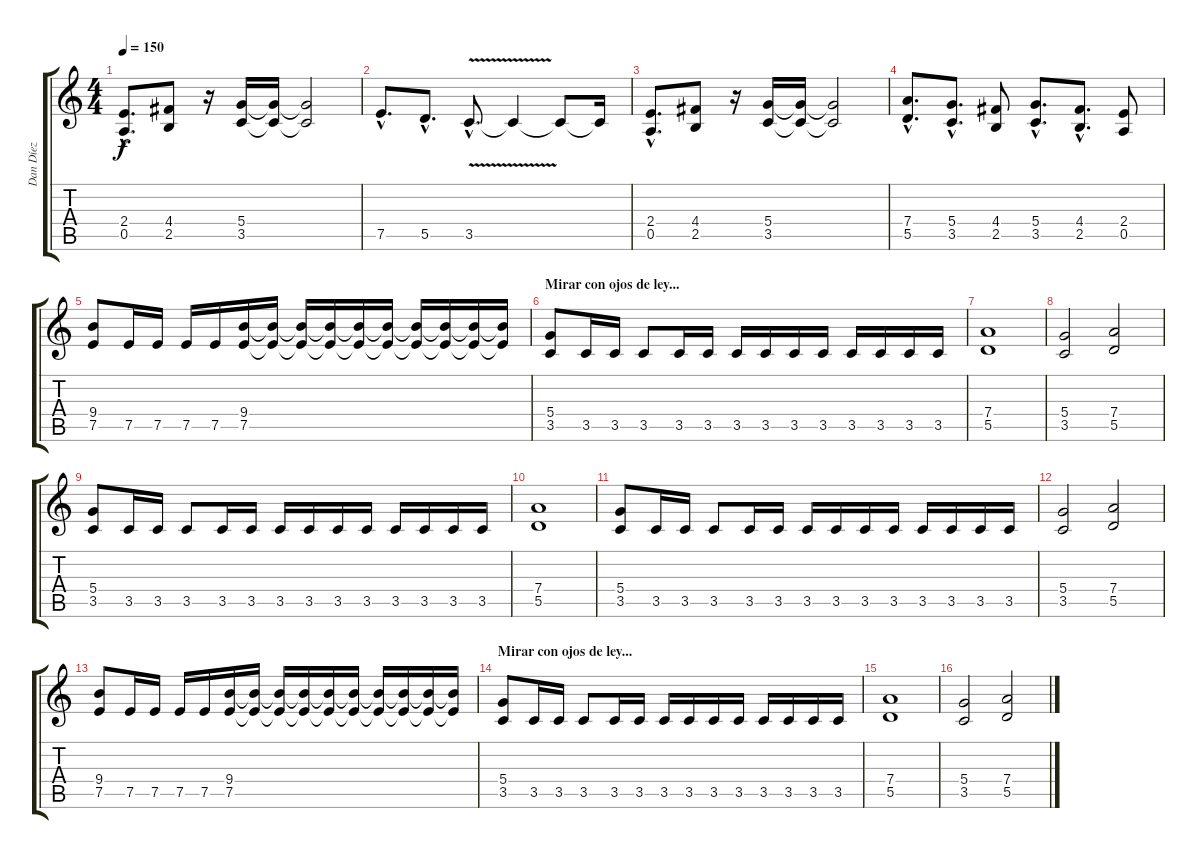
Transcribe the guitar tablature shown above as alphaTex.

\track ("Dan Díez" "Dan Díez") {instrument distortionguitar}
\staff {score tabs}
\tuning (E4 B3 G3 D3 A2 E2) {hide}
\ts (4 4)
\tempo 150
\clef g2
\ks c
(2.4{hac} 0.5{hac}).8{d dy f} (4.4 2.5).8 r.16 (5.4 3.5).16 (5.4{t} 3.5{t}).16 (5.4{t} 3.5{t}).2 |
7.5{hac}.8{d} 5.5{hac}.8{d} 3.5{v hac}.8{d} 3.5{t}.4 3.5{t}.8 3.5{t}.16 |
(2.4{hac} 0.5{hac}).8{d} (4.4 2.5).8 r.16 (5.4 3.5).16 (5.4{t} 3.5{t}).16 (5.4{t} 3.5{t}).2 |
(7.4{hac} 5.5{hac}).8{d} (5.4{hac} 3.5{hac}).8{d} (4.4 2.5).8 (5.4{hac} 3.5{hac}).8{d} (4.4{hac} 2.5{hac}).8{d} (2.4 0.5).8 |
(9.4 7.5).8 7.5.16 7.5.16 7.5.16 7.5.16 (9.4 7.5).16 (9.4{t} 7.5{t}).16 (9.4{t} 7.5{t}).16 (9.4{t} 7.5{t}).16 (9.4{t} 7.5{t}).16 (9.4{t} 7.5{t}).16 (9.4{t} 7.5{t}).16 (9.4{t} 7.5{t}).16 (9.4{t} 7.5{t}).16 (9.4{t} 7.5{t}).16 |
\section ("" "Mirar con ojos de ley...")
(5.4 3.5).8 3.5.16 3.5.16 3.5.8 3.5.16 3.5.16 3.5.16 3.5.16 3.5.16 3.5.16 3.5.16 3.5.16 3.5.16 3.5.16 |
(7.4 5.5).1 |
(5.4 3.5).2 (7.4 5.5).2 |
(5.4 3.5).8 3.5.16 3.5.16 3.5.8 3.5.16 3.5.16 3.5.16 3.5.16 3.5.16 3.5.16 3.5.16 3.5.16 3.5.16 3.5.16 |
(7.4 5.5).1 |
(5.4 3.5).8 3.5.16 3.5.16 3.5.8 3.5.16 3.5.16 3.5.16 3.5.16 3.5.16 3.5.16 3.5.16 3.5.16 3.5.16 3.5.16 |
(5.4 3.5).2 (7.4 5.5).2 |
(9.4 7.5).8 7.5.16 7.5.16 7.5.16 7.5.16 (9.4 7.5).16 (9.4{t} 7.5{t}).16 (9.4{t} 7.5{t}).16 (9.4{t} 7.5{t}).16 (9.4{t} 7.5{t}).16 (9.4{t} 7.5{t}).16 (9.4{t} 7.5{t}).16 (9.4{t} 7.5{t}).16 (9.4{t} 7.5{t}).16 (9.4{t} 7.5{t}).16 |
\section ("" "Mirar con ojos de ley...")
(5.4 3.5).8 3.5.16 3.5.16 3.5.8 3.5.16 3.5.16 3.5.16 3.5.16 3.5.16 3.5.16 3.5.16 3.5.16 3.5.16 3.5.16 |
(7.4 5.5).1 |
(5.4 3.5).2 (7.4 5.5).2
